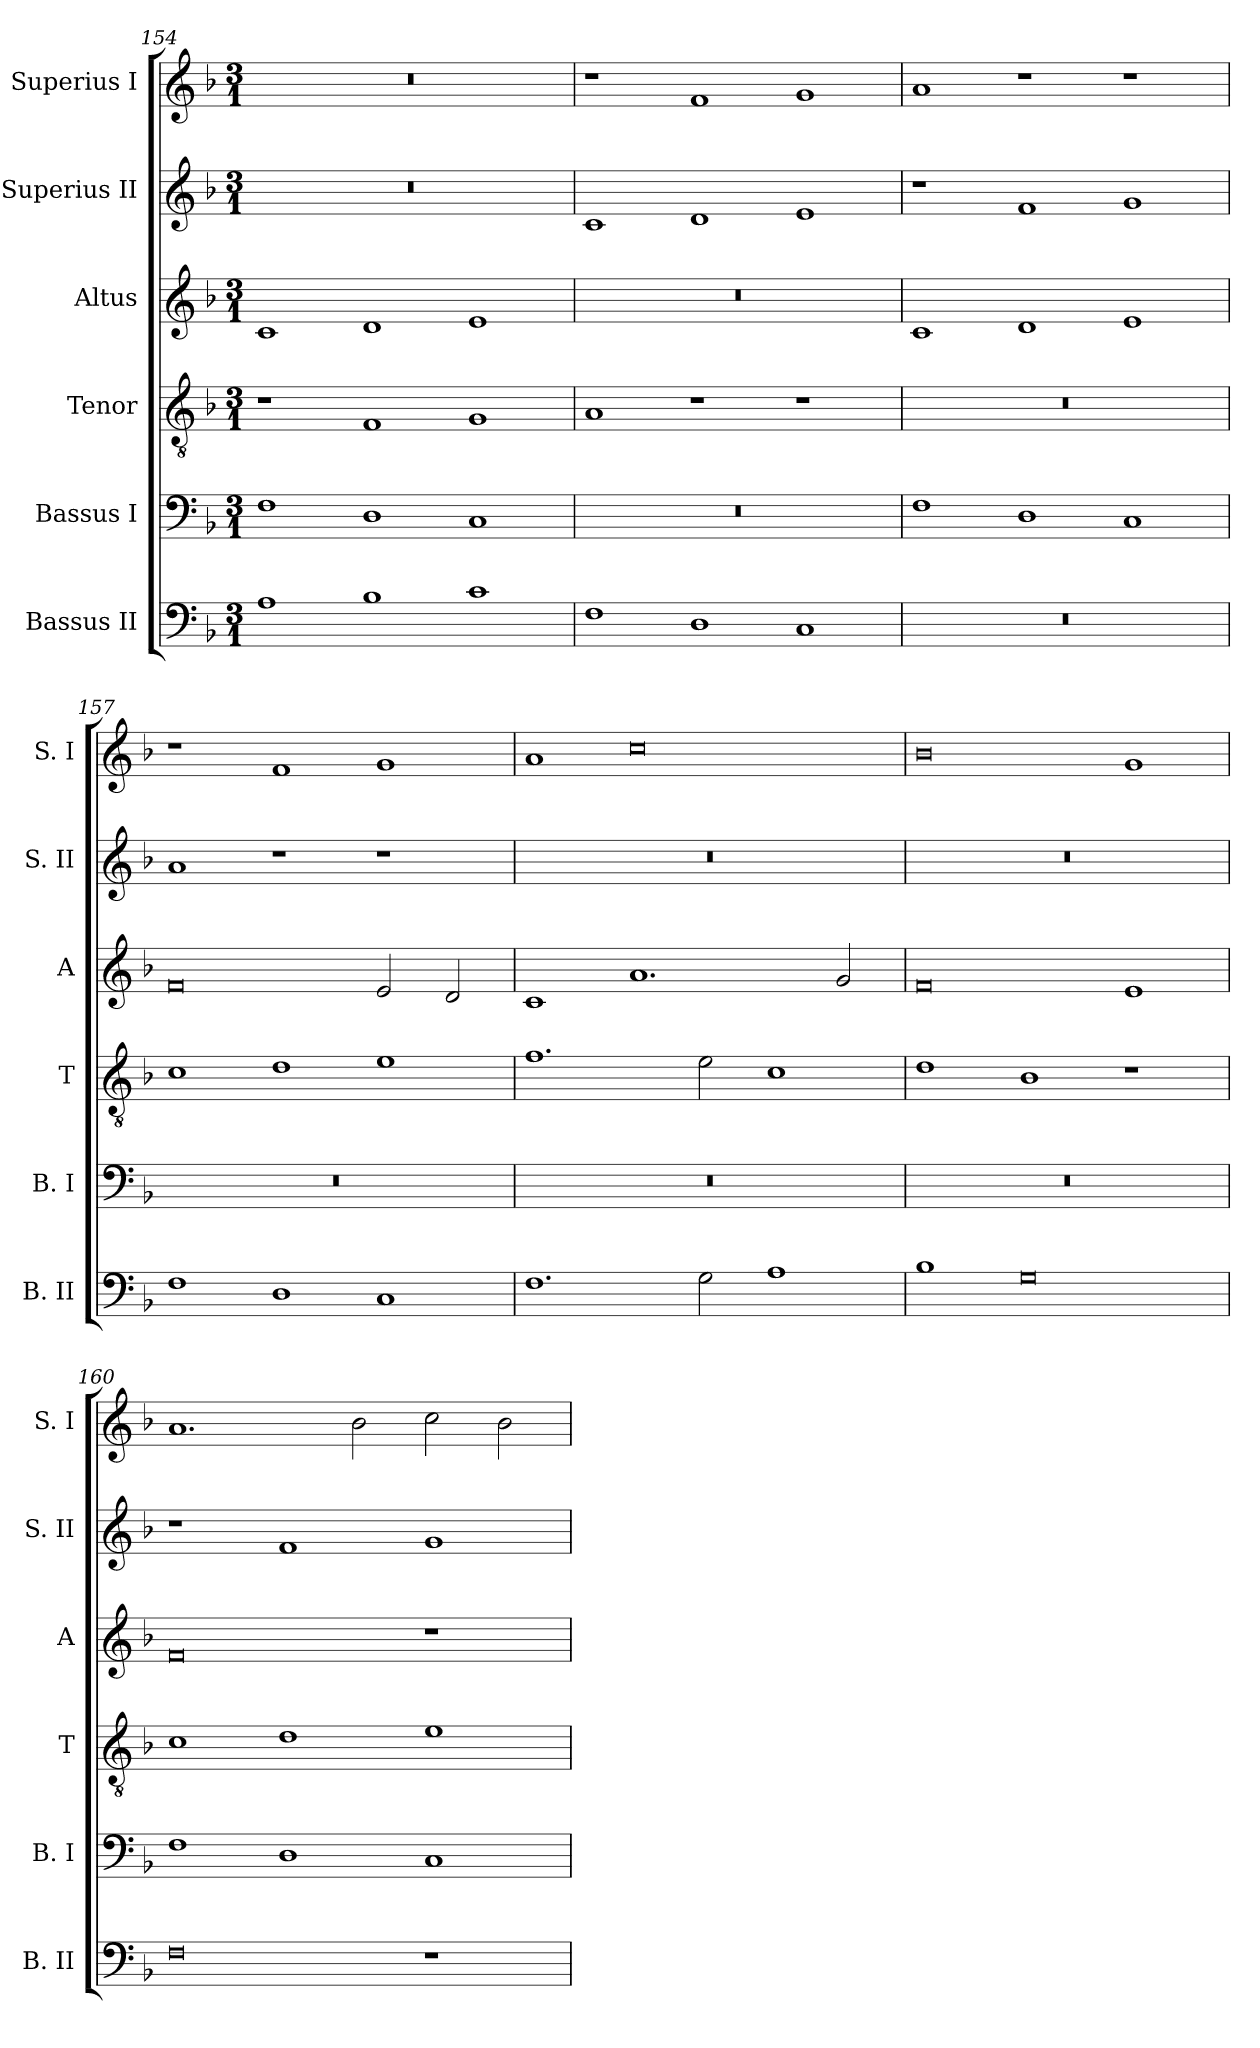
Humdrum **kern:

**kern	**kern	**kern	**kern	**kern	**kern
*part6	*part5	*part4	*part3	*part2	*part1
*staff6	*staff5	*staff4	*staff3	*staff2	*staff1
*I"Bassus II	*I"Bassus I	*I"Tenor	*I"Altus	*I"Superius II	*I"Superius I
*I'B. II	*I'B. I	*I'T	*I'A	*I'S. II	*I'S. I
*clefF4	*clefF4	*clefGv2	*clefG2	*clefG2	*clefG2
*k[b-]	*k[b-]	*k[b-]	*k[b-]	*k[b-]	*k[b-]
*F:	*F:	*F:	*F:	*F:	*F:
*M3/1	*M3/1	*M3/1	*M3/1	*M3/1	*M3/1
=154	=154	=154	=154	=154	=154
1A	1F	1r	1c	0.r	0.r
1B-	1D	1F	1d	.	.
1c	1C	1G	1e	.	.
=155	=155	=155	=155	=155	=155
1F	0.r	1A	0.r	1c	1r
1D	.	1r	.	1d	1f
1C	.	1r	.	1e	1g
=156	=156	=156	=156	=156	=156
0.r	1F	0.r	1c	1r	1a
.	1D	.	1d	1f	1r
.	1C	.	1e	1g	1r
=157	=157	=157	=157	=157	=157
1F	0.r	1c	0f	1a	1r
1D	.	1d	.	1r	1f
1C	.	1e	2e	1r	1g
.	.	.	2d	.	.
=158	=158	=158	=158	=158	=158
1.F	0.r	1.f	1c	0.r	1a
.	.	.	1.a	.	0cc
2G	.	2e	.	.	.
1A	.	1c	.	.	.
.	.	.	2g	.	.
=159	=159	=159	=159	=159	=159
1B-	0.r	1d	0f	0.r	0b-
0G	.	1B-	.	.	.
.	.	1r	1e	.	1g
=160	=160	=160	=160	=160	=160
0F	1F	1c	0f	1r	1.a
.	1D	1d	.	1f	.
.	.	.	.	.	2b-
1r	1C	1e	1r	1g	2cc
.	.	.	.	.	2b-
=	=	=	=	=	=
*-	*-	*-	*-	*-	*-
